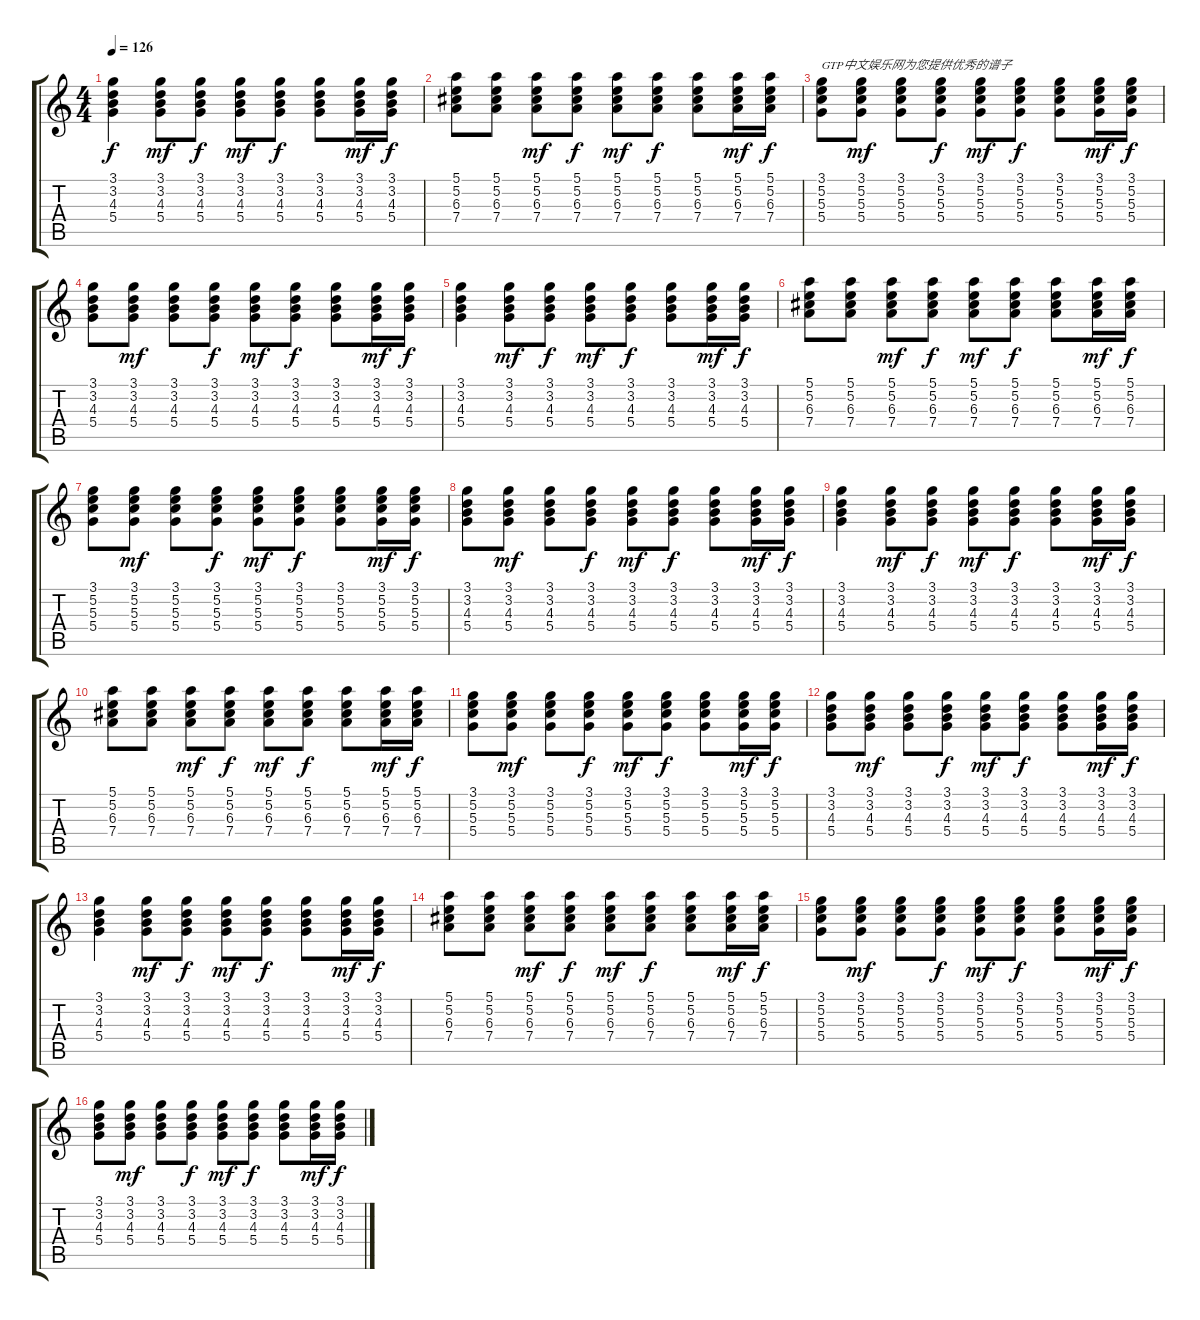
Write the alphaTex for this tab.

\track "" {instrument acousticguitarsteel}
\staff {score tabs}
\tuning (E4 B3 G3 D3 A2 E2) {hide}
\ts (4 4)
\tempo 126
\clef g2
\ks c
(3.1 3.2 4.3 5.4).4{dy f instrument acousticguitarsteel} (3.1 3.2 4.3 5.4).8{dy mf} (3.1 3.2 4.3 5.4).8{dy f} (3.1 3.2 4.3 5.4).8{dy mf} (3.1 3.2 4.3 5.4).8{dy f} (3.1 3.2 4.3 5.4).8 (3.1 3.2 4.3 5.4).16{dy mf} (3.1 3.2 4.3 5.4).16{dy f} |
(5.1 5.2 6.3 7.4).8 (5.1 5.2 6.3 7.4).8 (5.1 5.2 6.3 7.4).8{dy mf} (5.1 5.2 6.3 7.4).8{dy f} (5.1 5.2 6.3 7.4).8{dy mf} (5.1 5.2 6.3 7.4).8{dy f} (5.1 5.2 6.3 7.4).8 (5.1 5.2 6.3 7.4).16{dy mf} (5.1 5.2 6.3 7.4).16{dy f} |
(3.1 5.2 5.3 5.4).8{txt "GTP中文娱乐网为您提供优秀的谱子"} (3.1 5.2 5.3 5.4).8{dy mf} (3.1 5.2 5.3 5.4).8 (3.1 5.2 5.3 5.4).8{dy f} (3.1 5.2 5.3 5.4).8{dy mf} (3.1 5.2 5.3 5.4).8{dy f} (3.1 5.2 5.3 5.4).8 (3.1 5.2 5.3 5.4).16{dy mf} (3.1 5.2 5.3 5.4).16{dy f} |
(3.1 3.2 4.3 5.4).8 (3.1 3.2 4.3 5.4).8{dy mf} (3.1 3.2 4.3 5.4).8 (3.1 3.2 4.3 5.4).8{dy f} (3.1 3.2 4.3 5.4).8{dy mf} (3.1 3.2 4.3 5.4).8{dy f} (3.1 3.2 4.3 5.4).8 (3.1 3.2 4.3 5.4).16{dy mf} (3.1 3.2 4.3 5.4).16{dy f} |
(3.1 3.2 4.3 5.4).4 (3.1 3.2 4.3 5.4).8{dy mf} (3.1 3.2 4.3 5.4).8{dy f} (3.1 3.2 4.3 5.4).8{dy mf} (3.1 3.2 4.3 5.4).8{dy f} (3.1 3.2 4.3 5.4).8 (3.1 3.2 4.3 5.4).16{dy mf} (3.1 3.2 4.3 5.4).16{dy f} |
(5.1 5.2 6.3 7.4).8 (5.1 5.2 6.3 7.4).8 (5.1 5.2 6.3 7.4).8{dy mf} (5.1 5.2 6.3 7.4).8{dy f} (5.1 5.2 6.3 7.4).8{dy mf} (5.1 5.2 6.3 7.4).8{dy f} (5.1 5.2 6.3 7.4).8 (5.1 5.2 6.3 7.4).16{dy mf} (5.1 5.2 6.3 7.4).16{dy f} |
(3.1 5.2 5.3 5.4).8 (3.1 5.2 5.3 5.4).8{dy mf} (3.1 5.2 5.3 5.4).8 (3.1 5.2 5.3 5.4).8{dy f} (3.1 5.2 5.3 5.4).8{dy mf} (3.1 5.2 5.3 5.4).8{dy f} (3.1 5.2 5.3 5.4).8 (3.1 5.2 5.3 5.4).16{dy mf} (3.1 5.2 5.3 5.4).16{dy f} |
(3.1 3.2 4.3 5.4).8 (3.1 3.2 4.3 5.4).8{dy mf} (3.1 3.2 4.3 5.4).8 (3.1 3.2 4.3 5.4).8{dy f} (3.1 3.2 4.3 5.4).8{dy mf} (3.1 3.2 4.3 5.4).8{dy f} (3.1 3.2 4.3 5.4).8 (3.1 3.2 4.3 5.4).16{dy mf} (3.1 3.2 4.3 5.4).16{dy f} |
(3.1 3.2 4.3 5.4).4 (3.1 3.2 4.3 5.4).8{dy mf} (3.1 3.2 4.3 5.4).8{dy f} (3.1 3.2 4.3 5.4).8{dy mf} (3.1 3.2 4.3 5.4).8{dy f} (3.1 3.2 4.3 5.4).8 (3.1 3.2 4.3 5.4).16{dy mf} (3.1 3.2 4.3 5.4).16{dy f} |
(5.1 5.2 6.3 7.4).8 (5.1 5.2 6.3 7.4).8 (5.1 5.2 6.3 7.4).8{dy mf} (5.1 5.2 6.3 7.4).8{dy f} (5.1 5.2 6.3 7.4).8{dy mf} (5.1 5.2 6.3 7.4).8{dy f} (5.1 5.2 6.3 7.4).8 (5.1 5.2 6.3 7.4).16{dy mf} (5.1 5.2 6.3 7.4).16{dy f} |
(3.1 5.2 5.3 5.4).8 (3.1 5.2 5.3 5.4).8{dy mf} (3.1 5.2 5.3 5.4).8 (3.1 5.2 5.3 5.4).8{dy f} (3.1 5.2 5.3 5.4).8{dy mf} (3.1 5.2 5.3 5.4).8{dy f} (3.1 5.2 5.3 5.4).8 (3.1 5.2 5.3 5.4).16{dy mf} (3.1 5.2 5.3 5.4).16{dy f} |
(3.1 3.2 4.3 5.4).8 (3.1 3.2 4.3 5.4).8{dy mf} (3.1 3.2 4.3 5.4).8 (3.1 3.2 4.3 5.4).8{dy f} (3.1 3.2 4.3 5.4).8{dy mf} (3.1 3.2 4.3 5.4).8{dy f} (3.1 3.2 4.3 5.4).8 (3.1 3.2 4.3 5.4).16{dy mf} (3.1 3.2 4.3 5.4).16{dy f} |
(3.1 3.2 4.3 5.4).4 (3.1 3.2 4.3 5.4).8{dy mf} (3.1 3.2 4.3 5.4).8{dy f} (3.1 3.2 4.3 5.4).8{dy mf} (3.1 3.2 4.3 5.4).8{dy f} (3.1 3.2 4.3 5.4).8 (3.1 3.2 4.3 5.4).16{dy mf} (3.1 3.2 4.3 5.4).16{dy f} |
(5.1 5.2 6.3 7.4).8 (5.1 5.2 6.3 7.4).8 (5.1 5.2 6.3 7.4).8{dy mf} (5.1 5.2 6.3 7.4).8{dy f} (5.1 5.2 6.3 7.4).8{dy mf} (5.1 5.2 6.3 7.4).8{dy f} (5.1 5.2 6.3 7.4).8 (5.1 5.2 6.3 7.4).16{dy mf} (5.1 5.2 6.3 7.4).16{dy f} |
(3.1 5.2 5.3 5.4).8 (3.1 5.2 5.3 5.4).8{dy mf} (3.1 5.2 5.3 5.4).8 (3.1 5.2 5.3 5.4).8{dy f} (3.1 5.2 5.3 5.4).8{dy mf} (3.1 5.2 5.3 5.4).8{dy f} (3.1 5.2 5.3 5.4).8 (3.1 5.2 5.3 5.4).16{dy mf} (3.1 5.2 5.3 5.4).16{dy f} |
(3.1 3.2 4.3 5.4).8 (3.1 3.2 4.3 5.4).8{dy mf} (3.1 3.2 4.3 5.4).8 (3.1 3.2 4.3 5.4).8{dy f} (3.1 3.2 4.3 5.4).8{dy mf} (3.1 3.2 4.3 5.4).8{dy f} (3.1 3.2 4.3 5.4).8 (3.1 3.2 4.3 5.4).16{dy mf} (3.1 3.2 4.3 5.4).16{dy f}
